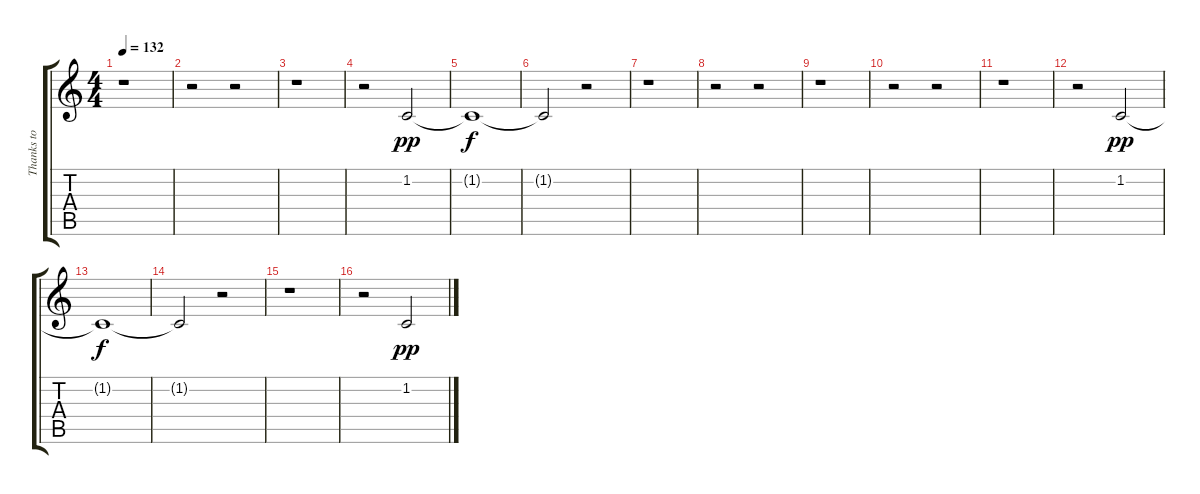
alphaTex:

\track ("Thanks to" "Thanks to") {instrument seashore}
\staff {score tabs}
\tuning (E4 B3 G3 D3 A2 E2) {hide}
\ts (4 4)
\tempo 132
\clef g2
\ks c
r.1{dy f} |
r.2 r.2 |
r.1 |
r.2 1.2.2{dy pp} |
1.2{t}.1{dy f} |
1.2{t}.2 r.2 |
r.1 |
r.2 r.2 |
r.1 |
r.2 r.2 |
r.1 |
r.2 1.2.2{dy pp} |
1.2{t}.1{dy f} |
1.2{t}.2 r.2 |
r.1 |
r.2 1.2.2{dy pp}
